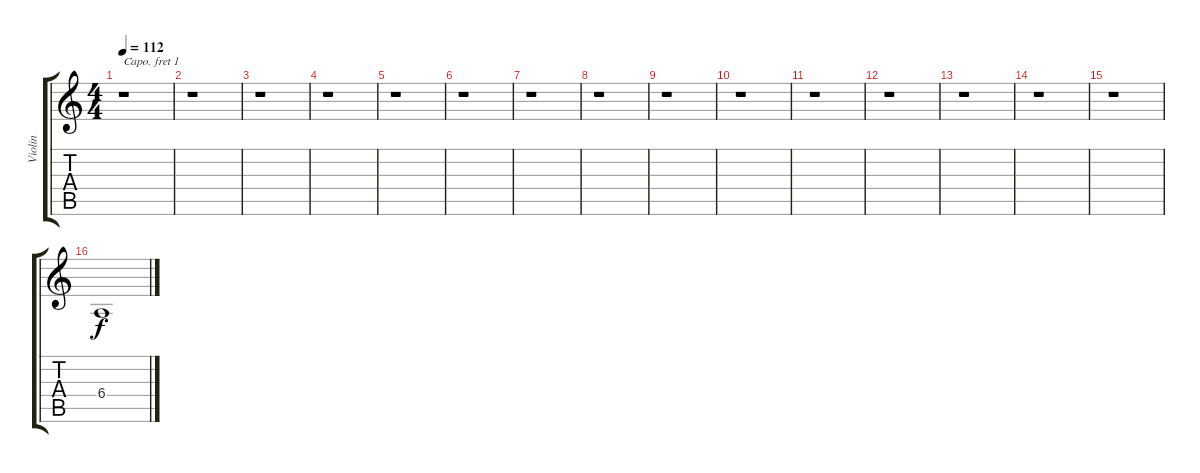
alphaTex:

\track ("Violin" "Violin") {instrument violin}
\staff {score tabs}
\capo 1
\tuning (E4 B3 G3 D3 A2 E2) {hide}
\ts (4 4)
\tempo 112
\clef g2
\ks c
r.1{dy f} |
r.1 |
r.1 |
r.1 |
r.1 |
r.1 |
r.1 |
r.1 |
r.1 |
r.1 |
r.1 |
r.1 |
r.1 |
r.1 |
r.1 |
6.4.1
